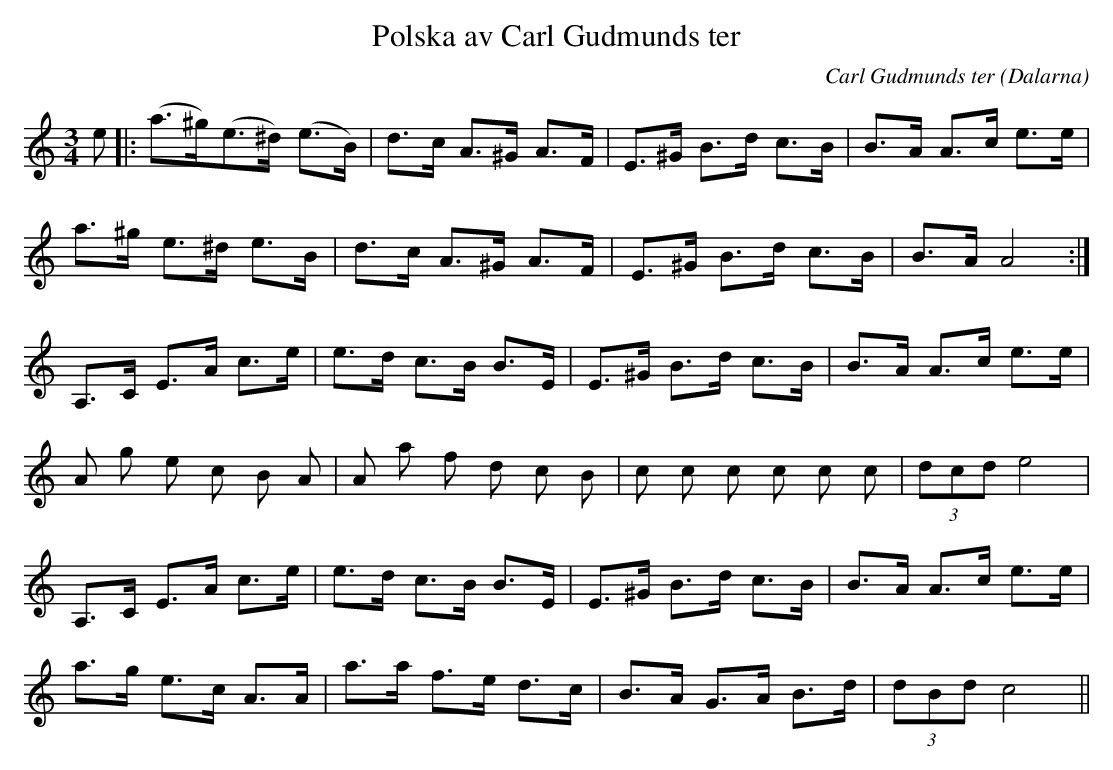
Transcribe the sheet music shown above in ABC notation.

X:1
T:Polska av Carl Gudmunds ter
C:Carl Gudmunds ter
O:Dalarna
M:3/4
L:1/8
K:Am
e|:(a>^g)(e>^d) (e>B)|d>c A>^G A>F|E>^G B>d c>B|B>A A>c e>e|
a>^g e>^d e>B|d>c A>^G A>F|E>^G B>d c>B|B>A A4:|
A,>C E>A c>e|e>d c>B B>E|E>^G B>d c>B|B>A A>c e>e|
A g e c B A|A a f d c B|c c c c c c |(3 dcd e4|
A,>C E>A c>e|e>d c>B B>E|E>^G B>d c>B|B>A A>c e>e|
a>g e>c A>A|a>a f>e d>c|B>A G>A B>d|(3 dBd c4||
